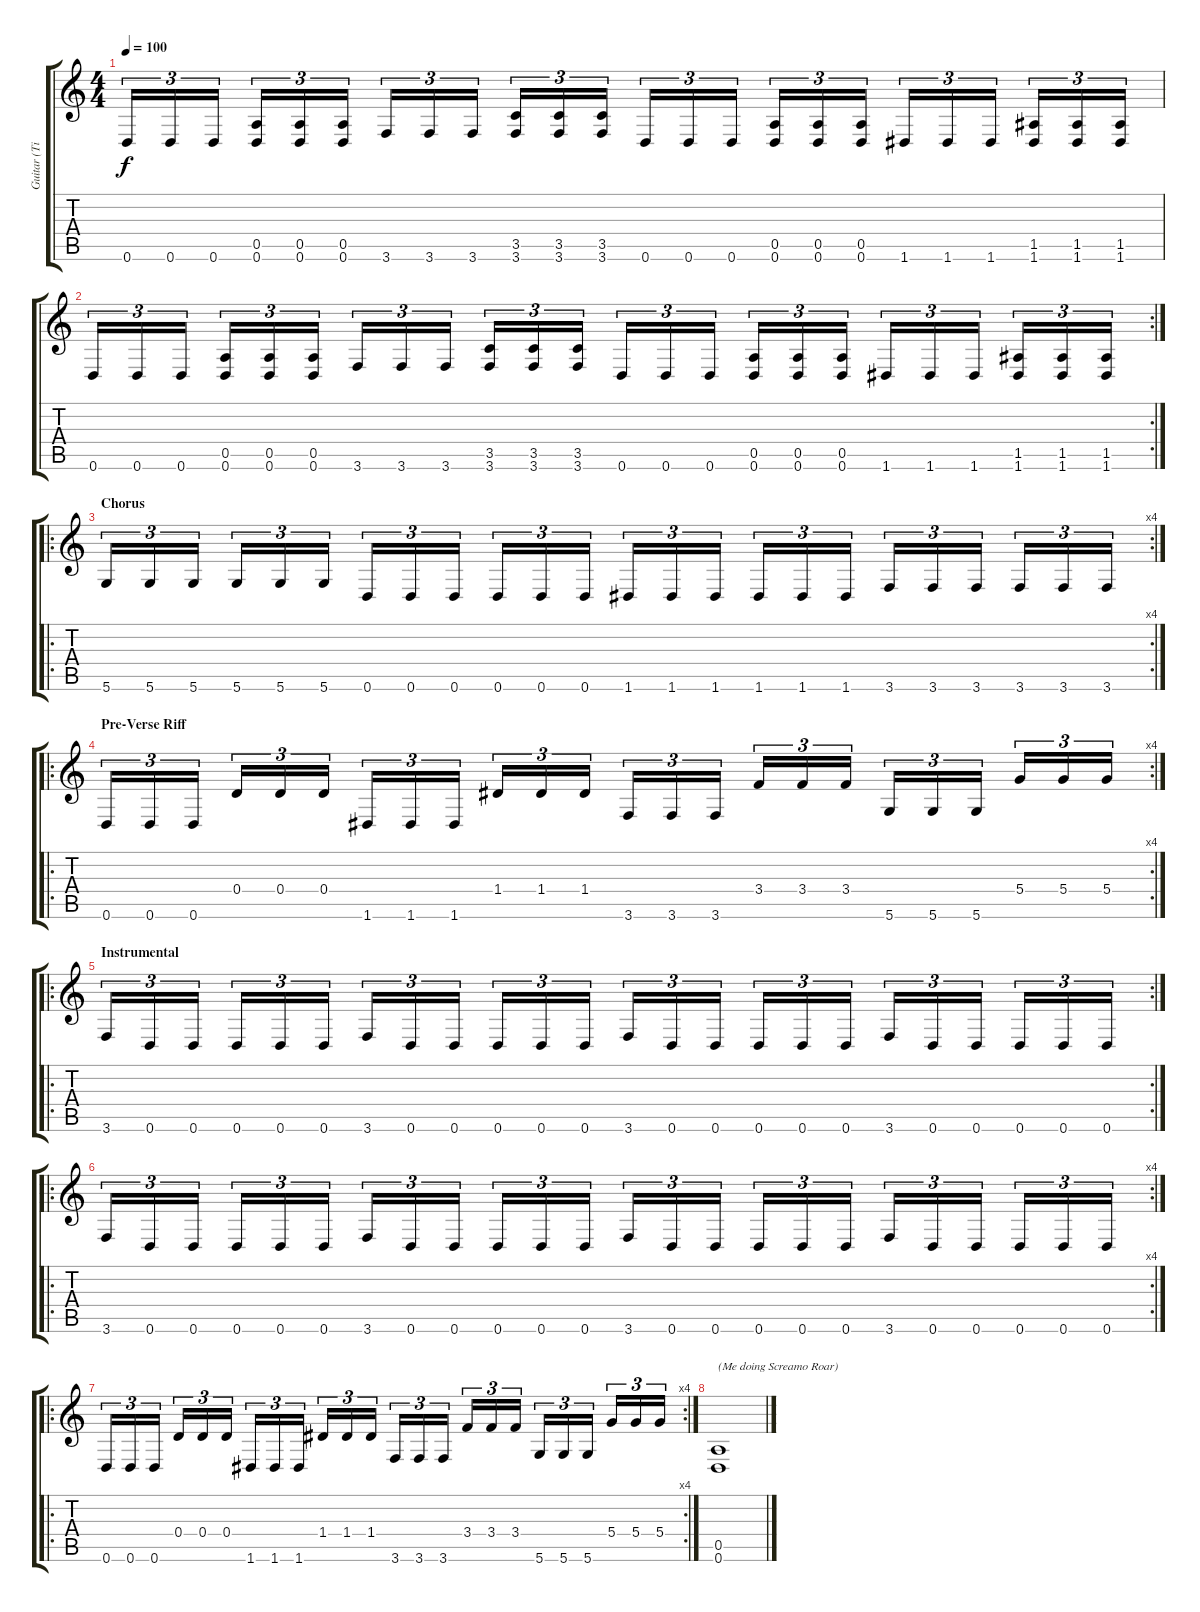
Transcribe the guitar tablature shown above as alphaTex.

\track ("Guitar (Tim)" "Guitar (Ti") {instrument distortionguitar}
\staff {score tabs}
\tuning (E4 B3 G3 D3 A2 D2) {hide}
\ts (4 4)
\tempo 100
\clef g2
\ks c
0.6.16{tu (3 2) dy f} 0.6.16{tu (3 2)} 0.6.16{tu (3 2)} (0.5 0.6).16{tu (3 2)} (0.5 0.6).16{tu (3 2)} (0.5 0.6).16{tu (3 2)} 3.6.16{tu (3 2)} 3.6.16{tu (3 2)} 3.6.16{tu (3 2)} (3.5 3.6).16{tu (3 2)} (3.5 3.6).16{tu (3 2)} (3.5 3.6).16{tu (3 2)} 0.6.16{tu (3 2)} 0.6.16{tu (3 2)} 0.6.16{tu (3 2)} (0.5 0.6).16{tu (3 2)} (0.5 0.6).16{tu (3 2)} (0.5 0.6).16{tu (3 2)} 1.6.16{tu (3 2)} 1.6.16{tu (3 2)} 1.6.16{tu (3 2)} (1.5 1.6).16{tu (3 2)} (1.5 1.6).16{tu (3 2)} (1.5 1.6).16{tu (3 2)} |
\rc 2
0.6.16{tu (3 2)} 0.6.16{tu (3 2)} 0.6.16{tu (3 2)} (0.5 0.6).16{tu (3 2)} (0.5 0.6).16{tu (3 2)} (0.5 0.6).16{tu (3 2)} 3.6.16{tu (3 2)} 3.6.16{tu (3 2)} 3.6.16{tu (3 2)} (3.5 3.6).16{tu (3 2)} (3.5 3.6).16{tu (3 2)} (3.5 3.6).16{tu (3 2)} 0.6.16{tu (3 2)} 0.6.16{tu (3 2)} 0.6.16{tu (3 2)} (0.5 0.6).16{tu (3 2)} (0.5 0.6).16{tu (3 2)} (0.5 0.6).16{tu (3 2)} 1.6.16{tu (3 2)} 1.6.16{tu (3 2)} 1.6.16{tu (3 2)} (1.5 1.6).16{tu (3 2)} (1.5 1.6).16{tu (3 2)} (1.5 1.6).16{tu (3 2)} |
\ro
\rc 4
\section ("" "Chorus")
5.6.16{tu (3 2)} 5.6.16{tu (3 2)} 5.6.16{tu (3 2)} 5.6.16{tu (3 2)} 5.6.16{tu (3 2)} 5.6.16{tu (3 2)} 0.6.16{tu (3 2)} 0.6.16{tu (3 2)} 0.6.16{tu (3 2)} 0.6.16{tu (3 2)} 0.6.16{tu (3 2)} 0.6.16{tu (3 2)} 1.6.16{tu (3 2)} 1.6.16{tu (3 2)} 1.6.16{tu (3 2)} 1.6.16{tu (3 2)} 1.6.16{tu (3 2)} 1.6.16{tu (3 2)} 3.6.16{tu (3 2)} 3.6.16{tu (3 2)} 3.6.16{tu (3 2)} 3.6.16{tu (3 2)} 3.6.16{tu (3 2)} 3.6.16{tu (3 2)} |
\ro
\rc 4
\section ("" "Pre-Verse Riff")
0.6.16{tu (3 2)} 0.6.16{tu (3 2)} 0.6.16{tu (3 2)} 0.4.16{tu (3 2)} 0.4.16{tu (3 2)} 0.4.16{tu (3 2)} 1.6.16{tu (3 2)} 1.6.16{tu (3 2)} 1.6.16{tu (3 2)} 1.4.16{tu (3 2)} 1.4.16{tu (3 2)} 1.4.16{tu (3 2)} 3.6.16{tu (3 2)} 3.6.16{tu (3 2)} 3.6.16{tu (3 2)} 3.4.16{tu (3 2)} 3.4.16{tu (3 2)} 3.4.16{tu (3 2)} 5.6.16{tu (3 2)} 5.6.16{tu (3 2)} 5.6.16{tu (3 2)} 5.4.16{tu (3 2)} 5.4.16{tu (3 2)} 5.4.16{tu (3 2)} |
\ro
\rc 2
\section ("" "Instrumental")
3.6.16{tu (3 2)} 0.6.16{tu (3 2)} 0.6.16{tu (3 2)} 0.6.16{tu (3 2)} 0.6.16{tu (3 2)} 0.6.16{tu (3 2)} 3.6.16{tu (3 2)} 0.6.16{tu (3 2)} 0.6.16{tu (3 2)} 0.6.16{tu (3 2)} 0.6.16{tu (3 2)} 0.6.16{tu (3 2)} 3.6.16{tu (3 2)} 0.6.16{tu (3 2)} 0.6.16{tu (3 2)} 0.6.16{tu (3 2)} 0.6.16{tu (3 2)} 0.6.16{tu (3 2)} 3.6.16{tu (3 2)} 0.6.16{tu (3 2)} 0.6.16{tu (3 2)} 0.6.16{tu (3 2)} 0.6.16{tu (3 2)} 0.6.16{tu (3 2)} |
\ro
\rc 4
3.6.16{tu (3 2)} 0.6.16{tu (3 2)} 0.6.16{tu (3 2)} 0.6.16{tu (3 2)} 0.6.16{tu (3 2)} 0.6.16{tu (3 2)} 3.6.16{tu (3 2)} 0.6.16{tu (3 2)} 0.6.16{tu (3 2)} 0.6.16{tu (3 2)} 0.6.16{tu (3 2)} 0.6.16{tu (3 2)} 3.6.16{tu (3 2)} 0.6.16{tu (3 2)} 0.6.16{tu (3 2)} 0.6.16{tu (3 2)} 0.6.16{tu (3 2)} 0.6.16{tu (3 2)} 3.6.16{tu (3 2)} 0.6.16{tu (3 2)} 0.6.16{tu (3 2)} 0.6.16{tu (3 2)} 0.6.16{tu (3 2)} 0.6.16{tu (3 2)} |
\ro
\rc 4
0.6.16{tu (3 2)} 0.6.16{tu (3 2)} 0.6.16{tu (3 2)} 0.4.16{tu (3 2)} 0.4.16{tu (3 2)} 0.4.16{tu (3 2)} 1.6.16{tu (3 2)} 1.6.16{tu (3 2)} 1.6.16{tu (3 2)} 1.4.16{tu (3 2)} 1.4.16{tu (3 2)} 1.4.16{tu (3 2)} 3.6.16{tu (3 2)} 3.6.16{tu (3 2)} 3.6.16{tu (3 2)} 3.4.16{tu (3 2)} 3.4.16{tu (3 2)} 3.4.16{tu (3 2)} 5.6.16{tu (3 2)} 5.6.16{tu (3 2)} 5.6.16{tu (3 2)} 5.4.16{tu (3 2)} 5.4.16{tu (3 2)} 5.4.16{tu (3 2)} |
(0.5 0.6).1{txt "(Me doing Screamo Roar)"}
